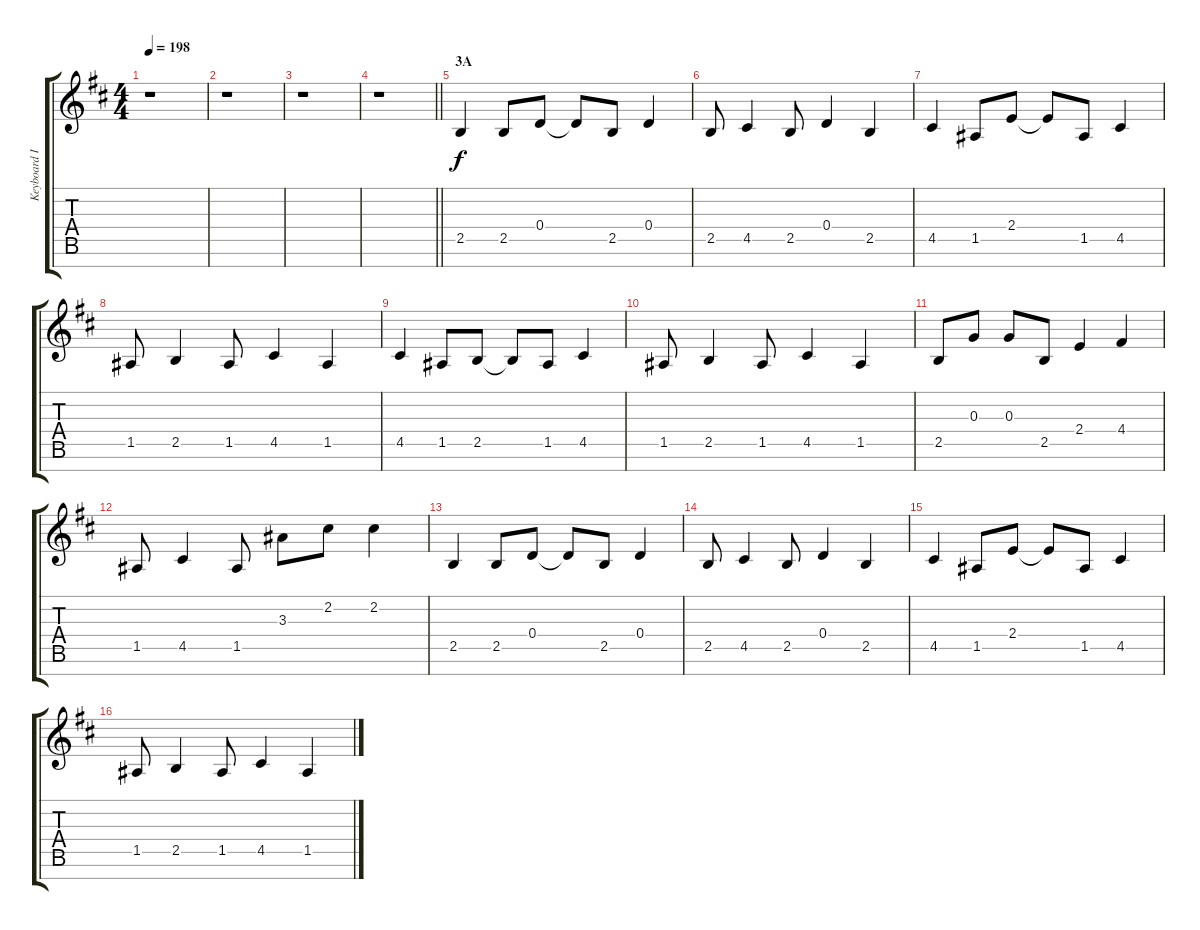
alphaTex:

\track ("Keyboard I" "Keyboard I") {instrument drawbarorgan}
\staff {score tabs}
\tuning (E5 B4 G4 D4 A3 E3 B2) {hide}
\ts (4 4)
\tempo 198
\clef g2
\ks d
r.1{dy f} |
r.1 |
r.1 |
\barLineRight lightlight
r.1 |
\section ("" "3A")
2.5.4 2.5.8 0.4.8 0.4{t}.8 2.5.8 0.4.4 |
2.5.8 4.5.4 2.5.8 0.4.4 2.5.4 |
4.5.4 1.5.8 2.4.8 2.4{t}.8 1.5.8 4.5.4 |
1.5.8 2.5.4 1.5.8 4.5.4 1.5.4 |
4.5.4 1.5.8 2.5.8 2.5{t}.8 1.5.8 4.5.4 |
1.5.8 2.5.4 1.5.8 4.5.4 1.5.4 |
2.5.8 0.3.8 0.3.8 2.5.8 2.4.4 4.4.4 |
1.5.8 4.5.4 1.5.8 3.3.8 2.2.8 2.2.4 |
2.5.4 2.5.8 0.4.8 0.4{t}.8 2.5.8 0.4.4 |
2.5.8 4.5.4 2.5.8 0.4.4 2.5.4 |
4.5.4 1.5.8 2.4.8 2.4{t}.8 1.5.8 4.5.4 |
1.5.8 2.5.4 1.5.8 4.5.4 1.5.4
